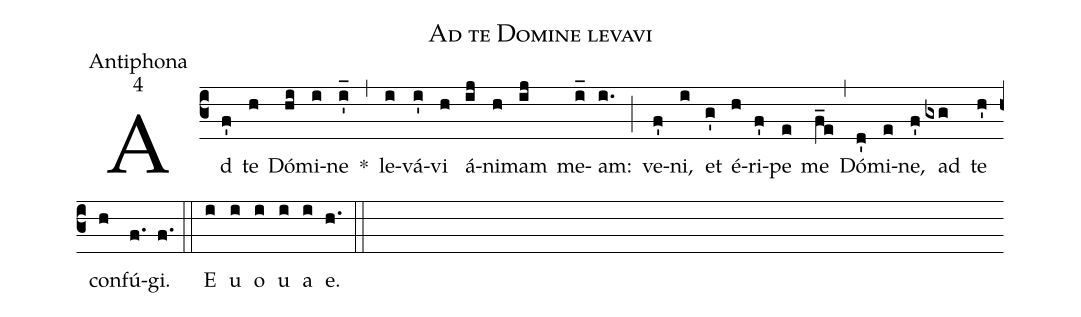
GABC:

name:Ad te Domine levavi;
office-part:Antiphona;
mode:4;
%%
(c3) Ad(f') te(h) Dó(hi)mi(i)ne(i'_) *(,) le(i)vá(i')vi(h) á(ij)ni(h)mam(ij) me(i_)am:(i.) (;) ve(f')ni,(i) et(g') é(h)ri(f')pe(e) me(f_e) (,) Dó(d')mi(e)ne,(f') ad(gxg) te(h') con(h)fú(f.)gi.(f.) (::) <eu>E(i) u(i) o(i) u(i) a(i) e.</eu>(h.) (::)
